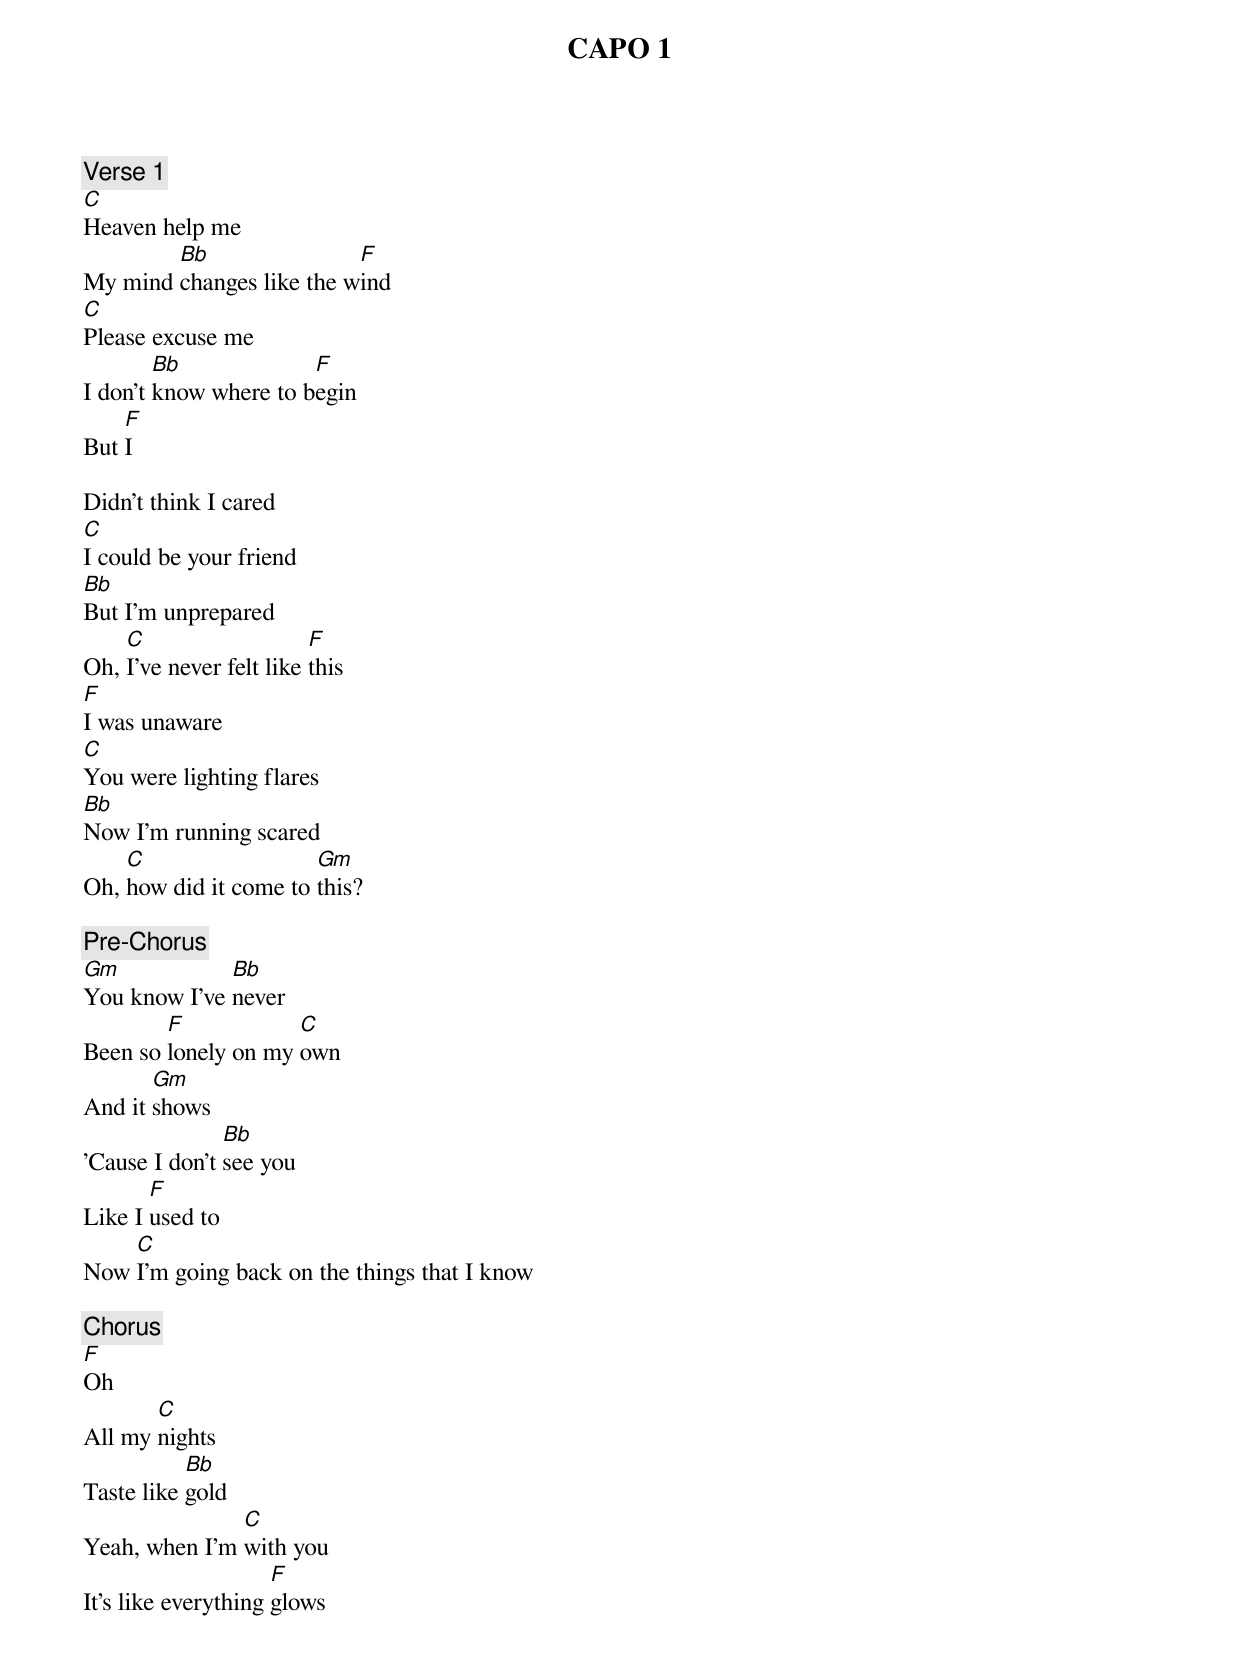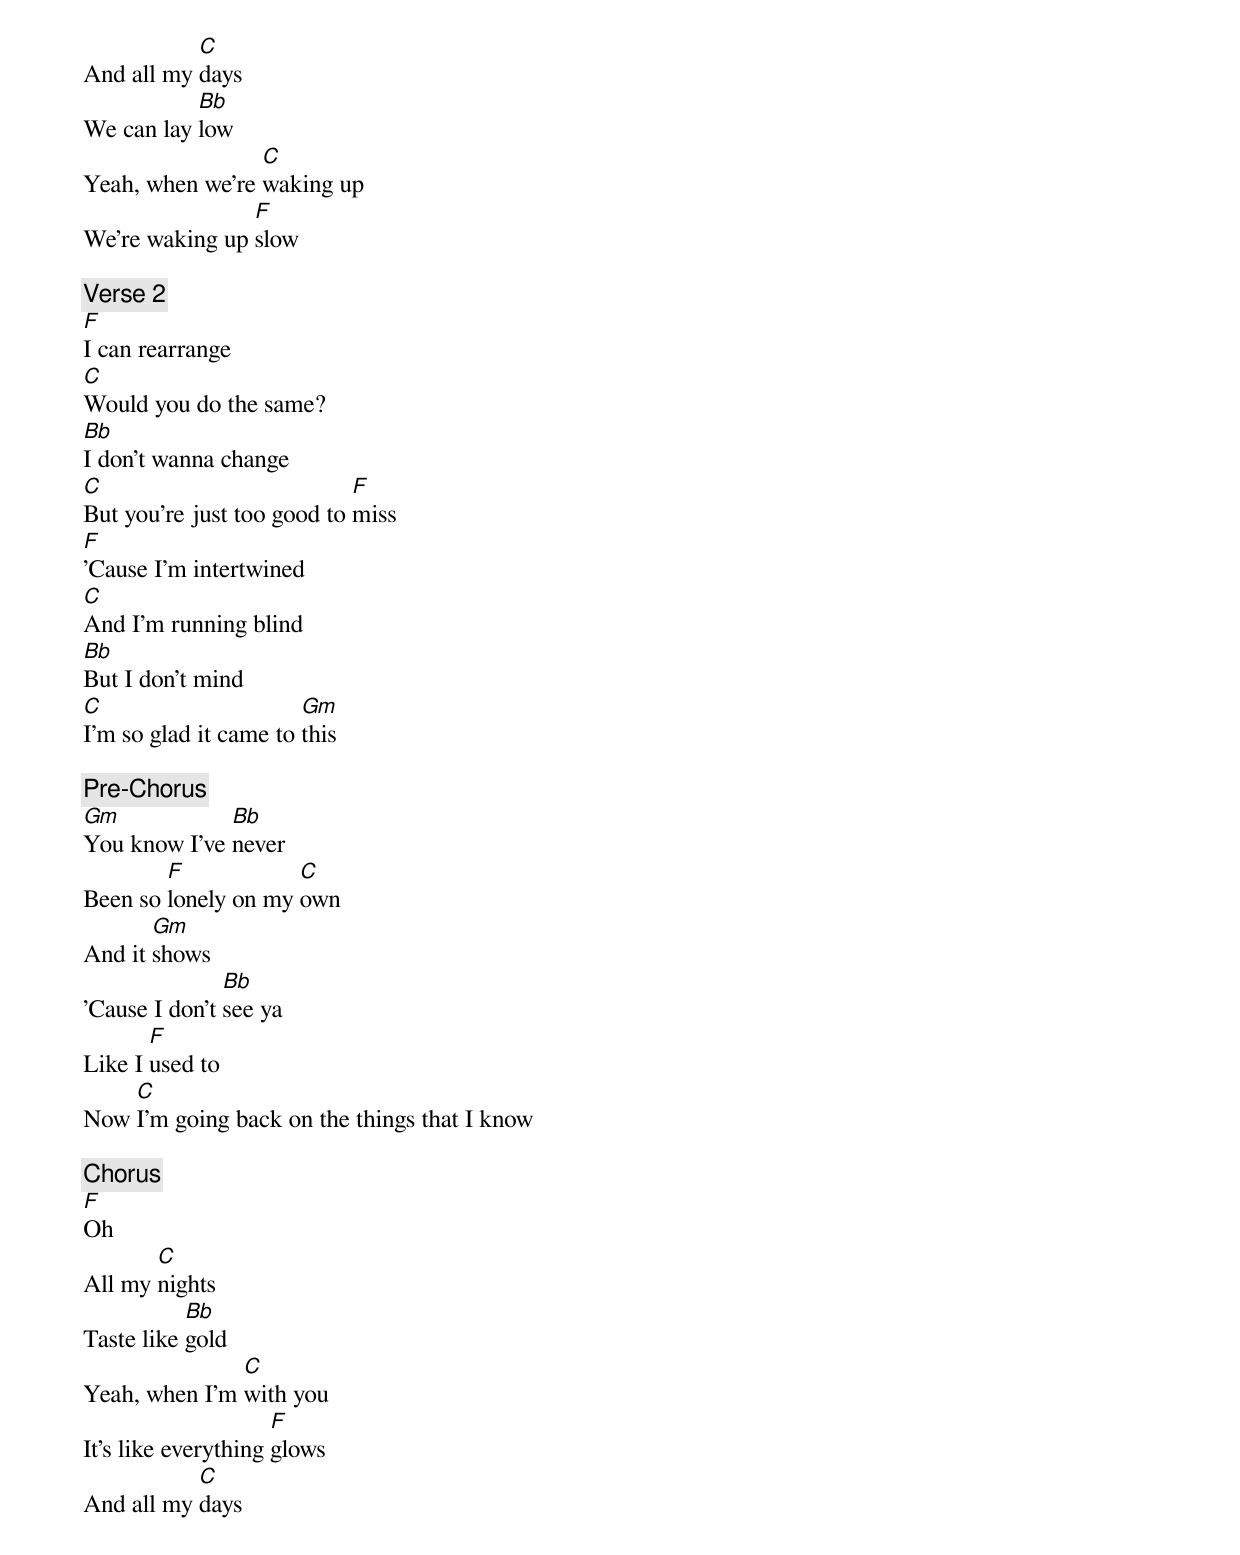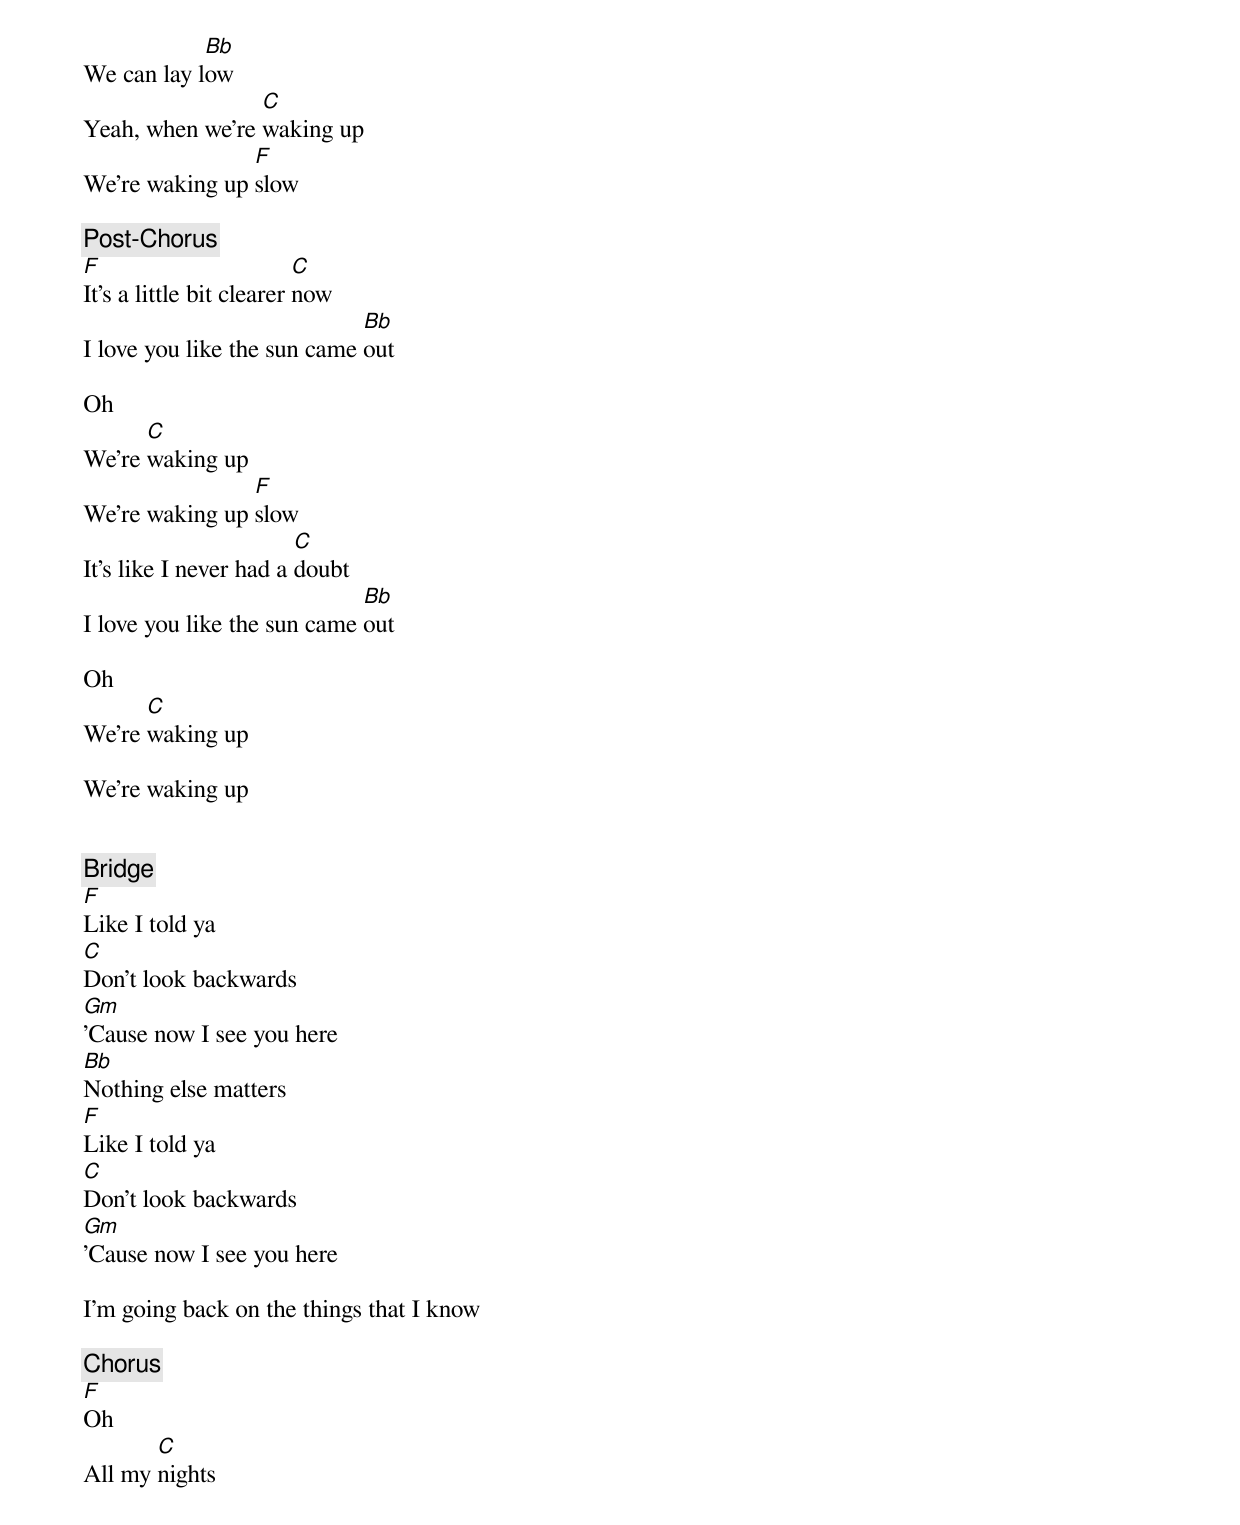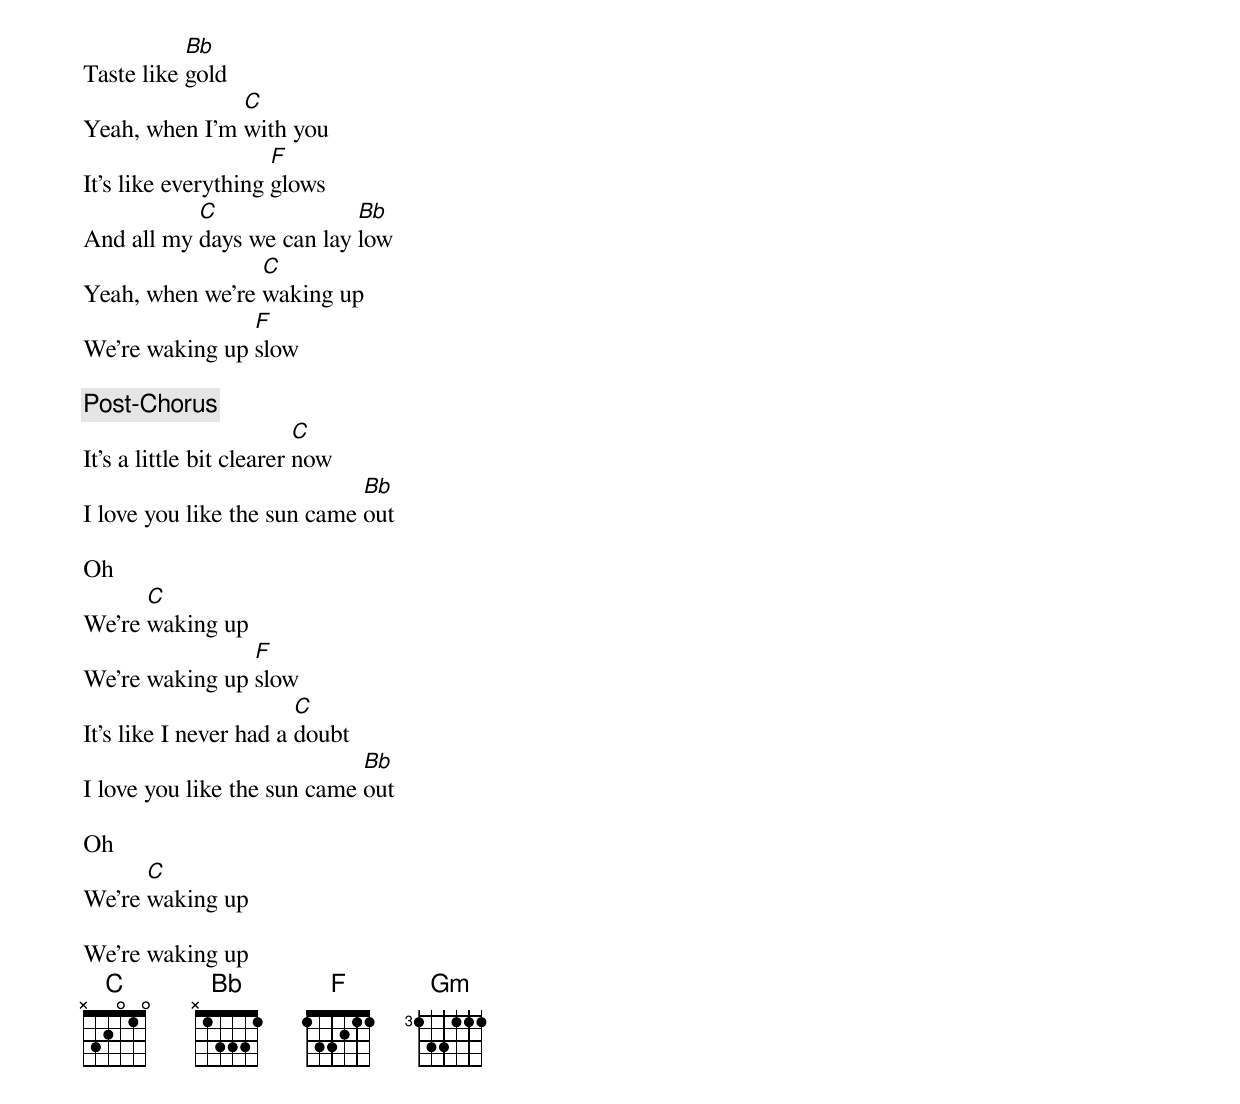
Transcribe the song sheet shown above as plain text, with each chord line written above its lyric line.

CAPO 1
[Verse 1]
C
Heaven help me
        Bb                F
My mind changes like the wind
C
Please excuse me
        Bb             F
I don't know where to begin
    F
But I

Didn't think I cared
C
I could be your friend
Bb
But I'm unprepared
    C                    F
Oh, I've never felt like this
F
I was unaware
C
You were lighting flares
Bb
Now I'm running scared
    C                  Gm
Oh, how did it come to this?

[Pre-Chorus]
Gm            Bb
You know I've never
        F            C
Been so lonely on my own
       Gm
And it shows
               Bb
'Cause I don't see you
       F
Like I used to
    C
Now I'm going back on the things that I know

[Chorus]
F
Oh
       C
All my nights
           Bb
Taste like gold
               C
Yeah, when I'm with you
                     F
It's like everything glows
           C
And all my days
           Bb
We can lay low
                 C
Yeah, when we're waking up
                F
We're waking up slow

[Verse 2]
F
I can rearrange
C
Would you do the same?
Bb
I don't wanna change
C                           F
But you're just too good to miss
F
'Cause I'm intertwined
C
And I'm running blind
Bb
But I don't mind
C                      Gm
I'm so glad it came to this

[Pre-Chorus]
Gm            Bb
You know I've never
        F            C
Been so lonely on my own
       Gm
And it shows
               Bb
'Cause I don't see ya
       F
Like I used to
    C
Now I'm going back on the things that I know

[Chorus]
F
Oh
       C
All my nights
           Bb
Taste like gold
               C
Yeah, when I'm with you
                     F
It's like everything glows
           C
And all my days
            Bb
We can lay low
                 C
Yeah, when we're waking up
                F
We're waking up slow

[Post-Chorus]
F                         C
It's a little bit clearer now
                             Bb
I love you like the sun came out

Oh
      C
We're waking up
                F
We're waking up slow
                        C
It's like I never had a doubt
                             Bb
I love you like the sun came out

Oh
      C
We're waking up

We're waking up


[Bridge]
F
Like I told ya
C
Don't look backwards
Gm
'Cause now I see you here
Bb
Nothing else matters
F
Like I told ya
C
Don't look backwards
Gm
'Cause now I see you here

I'm going back on the things that I know

[Chorus]
F
Oh
       C
All my nights
           Bb
Taste like gold
               C
Yeah, when I'm with you
                     F
It's like everything glows
           C               Bb
And all my days we can lay low
                 C
Yeah, when we're waking up
                F
We're waking up slow

[Post-Chorus]
                          C
It's a little bit clearer now
                             Bb
I love you like the sun came out

Oh
      C
We're waking up
                F
We're waking up slow
                        C
It's like I never had a doubt
                             Bb
I love you like the sun came out

Oh
      C
We're waking up

We're waking up
